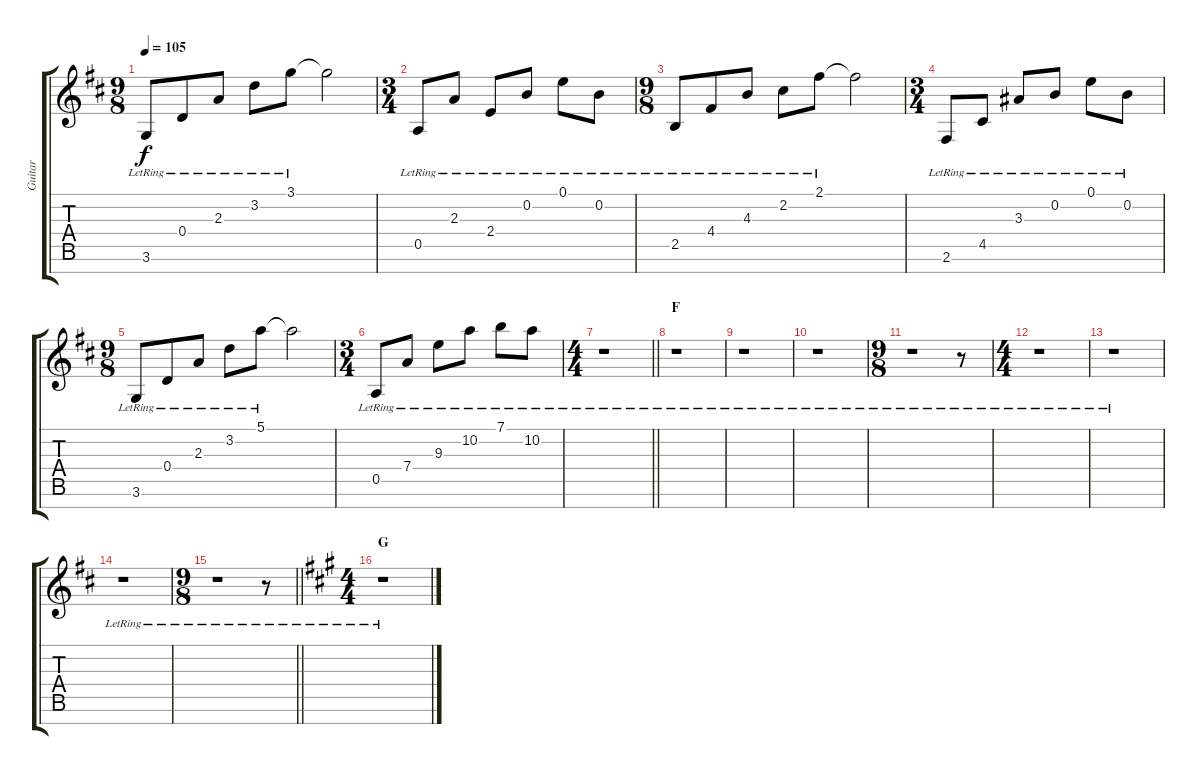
\track ("Guitar" "Guitar") {instrument distortionguitar}
\staff {score tabs}
\tuning (E4 B3 G3 D3 A2 E2 B1) {hide}
\ts (9 8)
\tempo 105
\clef g2
\ks bminor
3.6{lr}.8{dy f} 0.4{lr}.8 2.3{lr}.8 3.2{lr}.8 3.1{lr}.8 3.1{t}.2 |
\ts (3 4)
0.5{lr}.8 2.3{lr}.8 2.4{lr}.8 0.2{lr}.8 0.1{lr}.8 0.2{lr}.8 |
\ts (9 8)
2.5{lr}.8 4.4{lr}.8 4.3{lr}.8 2.2{lr}.8 2.1{lr}.8 2.1{t}.2 |
\ts (3 4)
2.6{lr}.8 4.5{lr}.8 3.3{lr}.8 0.2{lr}.8 0.1{lr}.8 0.2{lr}.8 |
\ts (9 8)
3.6{lr}.8 0.4{lr}.8 2.3{lr}.8 3.2{lr}.8 5.1{lr}.8 5.1{t}.2 |
\ts (3 4)
0.5{lr}.8 7.4{lr}.8 9.3{lr}.8 10.2{lr}.8 7.1{lr}.8 10.2{lr}.8 |
\ts (4 4)
\barLineRight lightlight
r.1 |
\section ("" "F")
r.1 |
r.1 |
r.1 |
\ts (9 8)
r.1 r.8 |
\ts (4 4)
r.1 |
r.1 |
r.1 |
\ts (9 8)
\barLineRight lightlight
r.1 r.8 |
\ts (4 4)
\section ("" "G")
\ks f#minor
r.1
